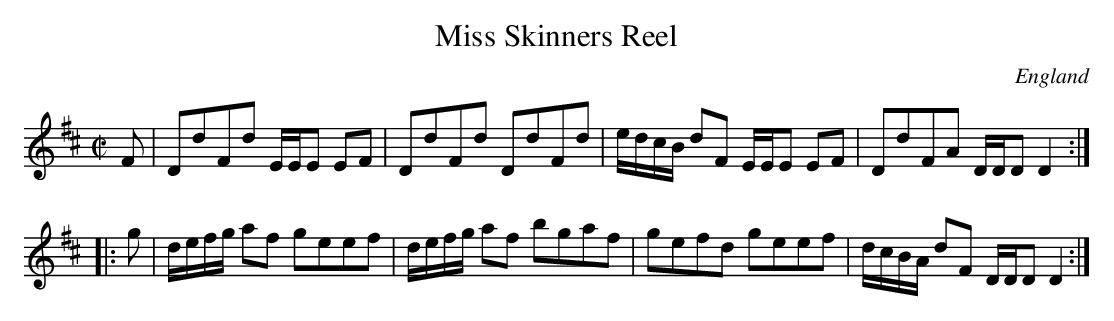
X:1
T:Miss Skinners Reel
M:C|
O:England
K:D major
F|DdFd E/2E/2E EF|DdFd DdFd|\
e/2d/2c/2B/2 dF E/2E/2E EF|DdFA D/2D/2D D2:|
|:g|d/2e/2f/2g/2 af geef|d/2e/2f/2g/2 af bgaf|\
gefd geef|d/2c/2B/2A/2 dF D/2D/2D D2:|
